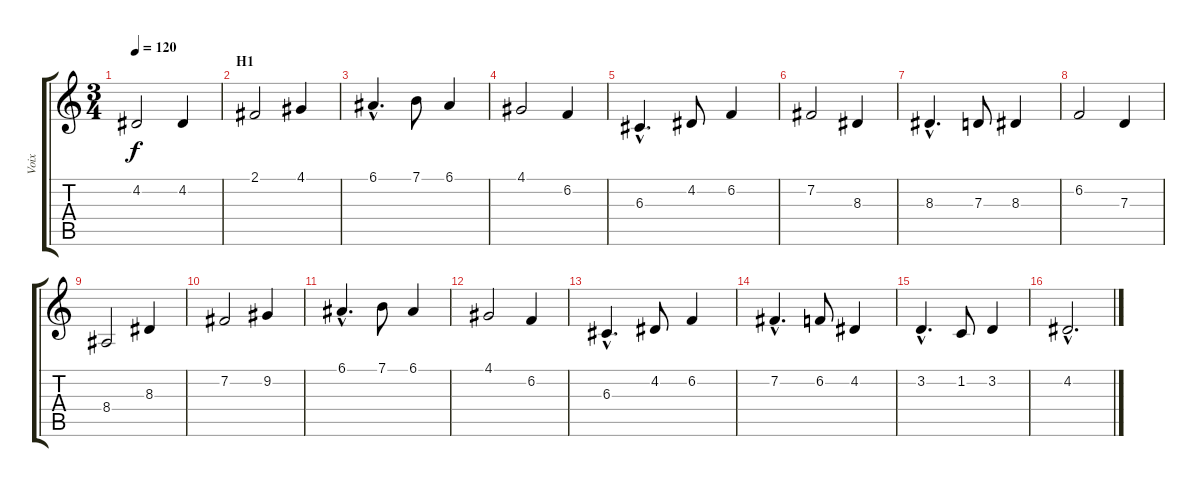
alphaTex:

\track ("Voix" "Voix") {instrument choiraahs}
\staff {score tabs}
\tuning (E4 B3 G3 D3 A2 E2) {hide}
\ts (3 4)
\tempo 120
\clef g2
\ks c
4.2.2{dy f} 4.2.4 |
\section ("" "H1")
2.1.2 4.1.4 |
6.1{hac}.4{d} 7.1.8 6.1.4 |
4.1.2 6.2.4 |
6.3{hac}.4{d} 4.2.8 6.2.4 |
7.2.2 8.3.4 |
8.3{hac}.4{d} 7.3.8 8.3.4 |
6.2.2 7.3.4 |
8.4.2 8.3.4 |
7.2.2 9.2.4 |
6.1{hac}.4{d} 7.1.8 6.1.4 |
4.1.2 6.2.4 |
6.3{hac}.4{d} 4.2.8 6.2.4 |
7.2{hac}.4{d} 6.2.8 4.2.4 |
3.2{hac}.4{d} 1.2.8 3.2.4 |
4.2{hac}.2{d}
